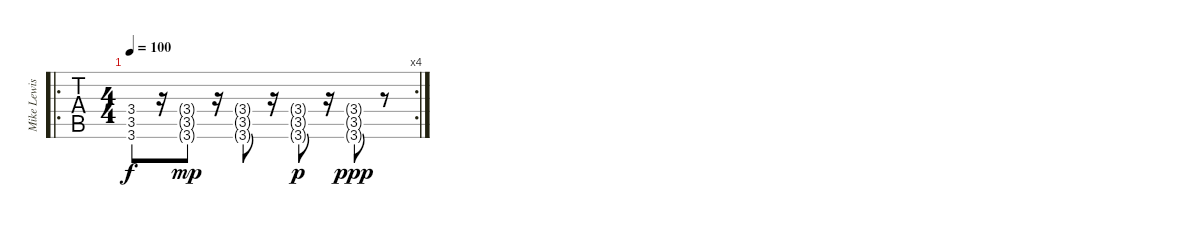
\track ("Mike Lewis | Rhy." "Mike Lewis") {instrument electricguitarclean}
\staff {tabs}
\tuning (E4 B3 G3 D3 A2 D2) {hide}
\ro
\rc 4
\ts (4 4)
\tempo 100
\clef g2
\ks c
(3.4 3.5 3.6).8{dy f} r.16 (3.4{g} 3.5{g} 3.6{g}).8{dy mp} r.16 (3.4{g} 3.5{g} 3.6{g}).8 r.16 (3.4{g} 3.5{g} 3.6{g}).8{dy p} r.16 (3.4{g} 3.5{g} 3.6{g}).8{dy ppp} r.8
